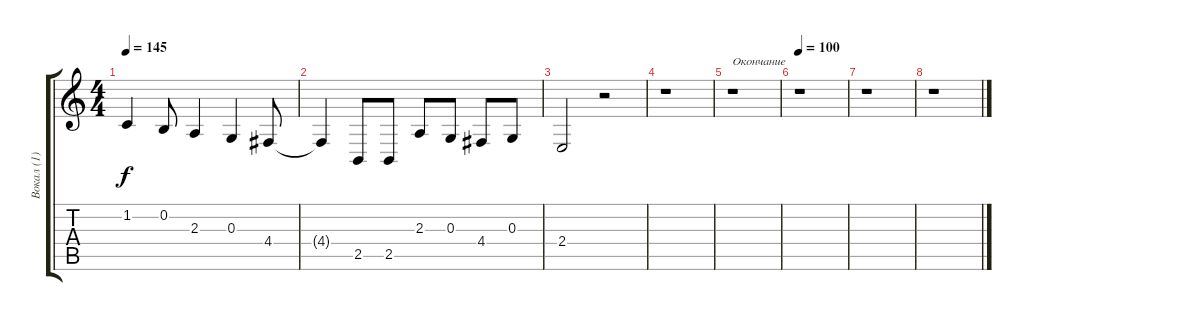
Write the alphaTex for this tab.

\track ("Вокал (1)" "Вокал (1)") {instrument oboe}
\staff {score tabs}
\tuning (E4 B3 G3 D3 A2 E2) {hide}
\ts (4 4)
\tempo 145
\clef g2
\ks c
1.2.4{dy f} 0.2.8 2.3.4 0.3.4 4.4.8 |
4.4{t}.4 2.5.8 2.5.8 2.3.8 0.3.8 4.4.8 0.3.8 |
2.4.2 r.2 |
r.1 |
r.1{txt "Окончание"} |
\tempo 100
r.1 |
r.1 |
r.1
